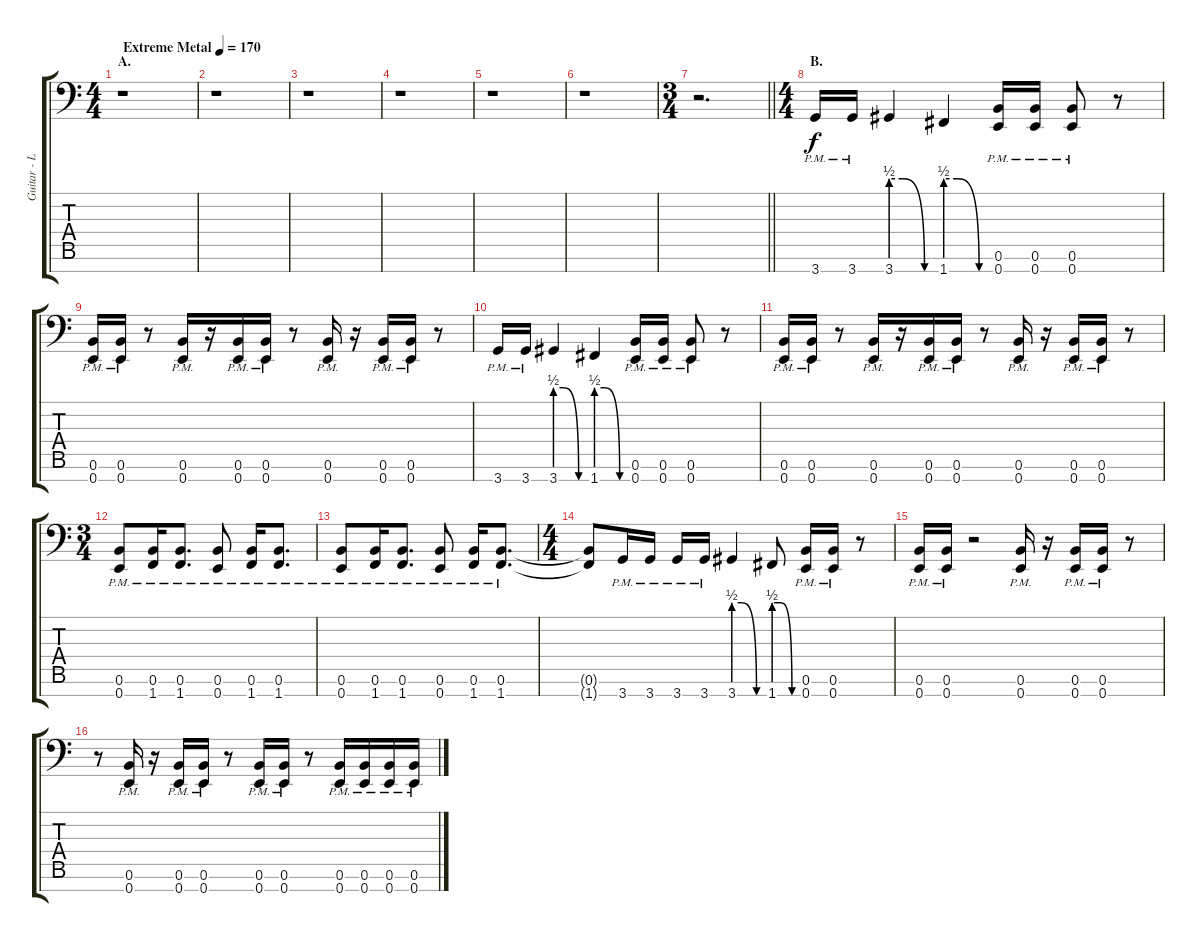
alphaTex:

\track ("Guitar - Left" "Guitar - L") {instrument distortionguitar}
\staff {score tabs}
\tuning (E4 B3 Gb3 B2 E2 B1 E1) {hide}
\ts (4 4)
\section ("" "A.")
\tempo (170 "Extreme Metal")
\clef f4
\ks c
r.1{dy f instrument distortionguitar} |
r.1 |
r.1 |
r.1 |
r.1 |
r.1 |
\ts (3 4)
\barLineRight lightlight
r.2{d} |
\ts (4 4)
\section ("" "B.")
3.7{pm}.16 3.7{pm}.16 3.7{be (custom 0 2 15 2 45 0 60 0)}.4 1.7{be (custom 0 2 15 2 45 0 60 0)}.4 (0.6{pm} 0.7{pm}).16 (0.6{pm} 0.7{pm}).16 (0.6{pm} 0.7{pm}).8 r.8 |
(0.6{pm} 0.7{pm}).16 (0.6{pm} 0.7{pm}).16 r.8 (0.6{pm} 0.7{pm}).16 r.16 (0.6{pm} 0.7{pm}).16 (0.6{pm} 0.7{pm}).16 r.8 (0.6{pm} 0.7{pm}).16 r.16 (0.6{pm} 0.7{pm}).16 (0.6{pm} 0.7{pm}).16 r.8 |
3.7{pm}.16 3.7{pm}.16 3.7{be (custom 0 2 15 2 45 0 60 0)}.4 1.7{be (custom 0 2 15 2 45 0 60 0)}.4 (0.6{pm} 0.7{pm}).16 (0.6{pm} 0.7{pm}).16 (0.6{pm} 0.7{pm}).8 r.8 |
(0.6{pm} 0.7{pm}).16 (0.6{pm} 0.7{pm}).16 r.8 (0.6{pm} 0.7{pm}).16 r.16 (0.6{pm} 0.7{pm}).16 (0.6{pm} 0.7{pm}).16 r.8 (0.6{pm} 0.7{pm}).16 r.16 (0.6{pm} 0.7{pm}).16 (0.6{pm} 0.7{pm}).16 r.8 |
\ts (3 4)
(0.6{pm} 0.7{pm}).8 (0.6{pm} 1.7{pm}).16 (0.6{pm} 1.7{pm}).8{d} (0.6{pm} 0.7{pm}).8 (0.6{pm} 1.7{pm}).16 (0.6{pm} 1.7{pm}).8{d} |
(0.6{pm} 0.7{pm}).8 (0.6{pm} 1.7{pm}).16 (0.6{pm} 1.7{pm}).8{d} (0.6{pm} 0.7{pm}).8 (0.6{pm} 1.7{pm}).16 (0.6{pm} 1.7{pm}).8{d} |
\ts (4 4)
(0.6{t} 1.7{t}).8 3.7{pm}.16 3.7{pm}.16 3.7{pm}.16 3.7{pm}.16 3.7{be (custom 0 2 15 2 45 0 60 0)}.4 1.7{be (custom 0 2 15 2 45 0 60 0)}.8 (0.6{pm} 0.7{pm}).16 (0.6{pm} 0.7{pm}).16 r.8 |
(0.6{pm} 0.7{pm}).16 (0.6{pm} 0.7{pm}).16 r.2 (0.6{pm} 0.7{pm}).16 r.16 (0.6{pm} 0.7{pm}).16 (0.6{pm} 0.7{pm}).16 r.8 |
r.8 (0.6{pm} 0.7{pm}).16 r.16 (0.6{pm} 0.7{pm}).16 (0.6{pm} 0.7{pm}).16 r.8 (0.6{pm} 0.7{pm}).16 (0.6{pm} 0.7{pm}).16 r.8 (0.6{pm} 0.7{pm}).16 (0.6{pm} 0.7{pm}).16 (0.6{pm} 0.7{pm}).16 (0.6{pm} 0.7{pm}).16
